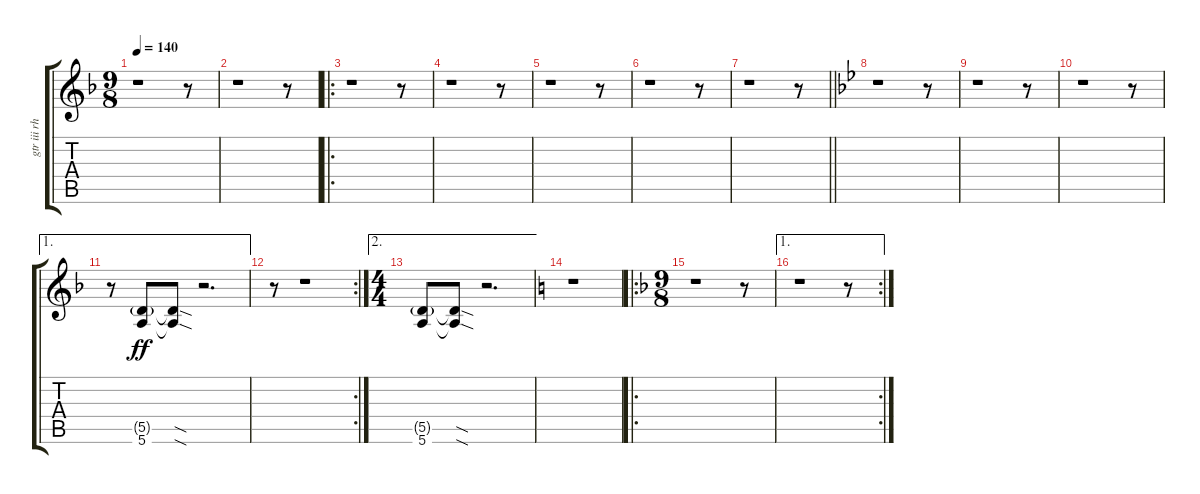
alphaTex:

\track ("gtr iii rhy" "gtr iii rh") {instrument overdrivenguitar}
\staff {score tabs}
\tuning (E4 B3 G3 D3 A2 E2) {hide}
\ts (9 8)
\tempo 140
\clef g2
\ks f
r.1{dy ff instrument overdrivenguitar} r.8 |
r.1 r.8 |
\ro
r.1 r.8 |
r.1 r.8 |
r.1 r.8 |
r.1 r.8 |
\barLineRight lightlight
r.1 r.8 |
\ks bb
r.1 r.8 |
r.1 r.8 |
r.1 r.8 |
\ae 1
\ks f
r.8 (5.5{g} 5.6).8 (5.5{sod t} 5.6{sod t}).8 r.2{d} |
\rc 2
r.8 r.1 |
\ae 2
\ts (4 4)
(5.5{g} 5.6).8 (5.5{sod t} 5.6{sod t}).8 r.2{d} |
\ks c
r.1 |
\ro
\ts (9 8)
\ks f
r.1 r.8 |
\ae 1
\rc 2
r.1 r.8
